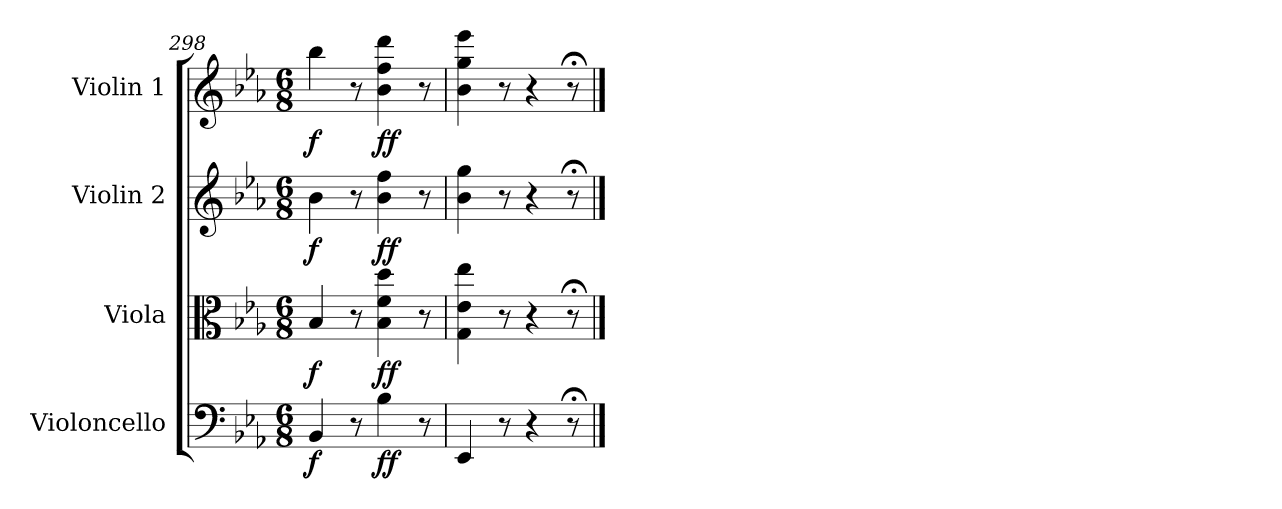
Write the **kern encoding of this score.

**kern	**dynam	**kern	**dynam	**kern	**dynam	**kern	**dynam
*part4	*part4	*part3	*part3	*part2	*part2	*part1	*part1
*staff4	*staff4	*staff3	*staff3	*staff2	*staff2	*staff1	*staff1
*I"Violoncello	*	*I"Viola	*	*I"Violin 2	*	*I"Violin 1	*
*I'Vc	*	*I'Vla	*	*I'Vln	*	*I'Vln	*
!!LO:LB:g=z
*clefF4	*	*clefC3	*	*clefG2	*	*clefG2	*
*k[b-e-a-]	*	*k[b-e-a-]	*	*k[b-e-a-]	*	*k[b-e-a-]	*
*M6/8	*	*M6/8	*	*M6/8	*	*M6/8	*
=298	=298	=298	=298	=298	=298	=298	=298
!	!LO:DY:b	!	!LO:DY:b	!	!LO:DY:b	!	!LO:DY:b
4BB-/	f	4B-/	f	4b-\	f	4bb-\	f
8r	.	8r	.	8r	.	8r	.
!	!LO:DY:b	!	!LO:DY:b	!	!LO:DY:b	!	!LO:DY:b
4B-\	ff	4B-\ 4f\ 4dd\	ff	4b-\ 4ff\	ff	4b-\ 4ff\ 4ddd\	ff
8r	.	8r	.	8r	.	8r	.
=299	=299	=299	=299	=299	=299	=299	=299
4EE-/	.	4G\ 4e-\ 4ee-\	.	4b-\ 4gg\	.	4b-\ 4gg\ 4eee-\	.
8r	.	8r	.	8r	.	8r	.
4r	.	4r	.	4r	.	4r	.
8r;<	.	8r;<	.	8r;<	.	8r;<	.
==	==	==	==	==	==	==	==
*-	*-	*-	*-	*-	*-	*-	*-
